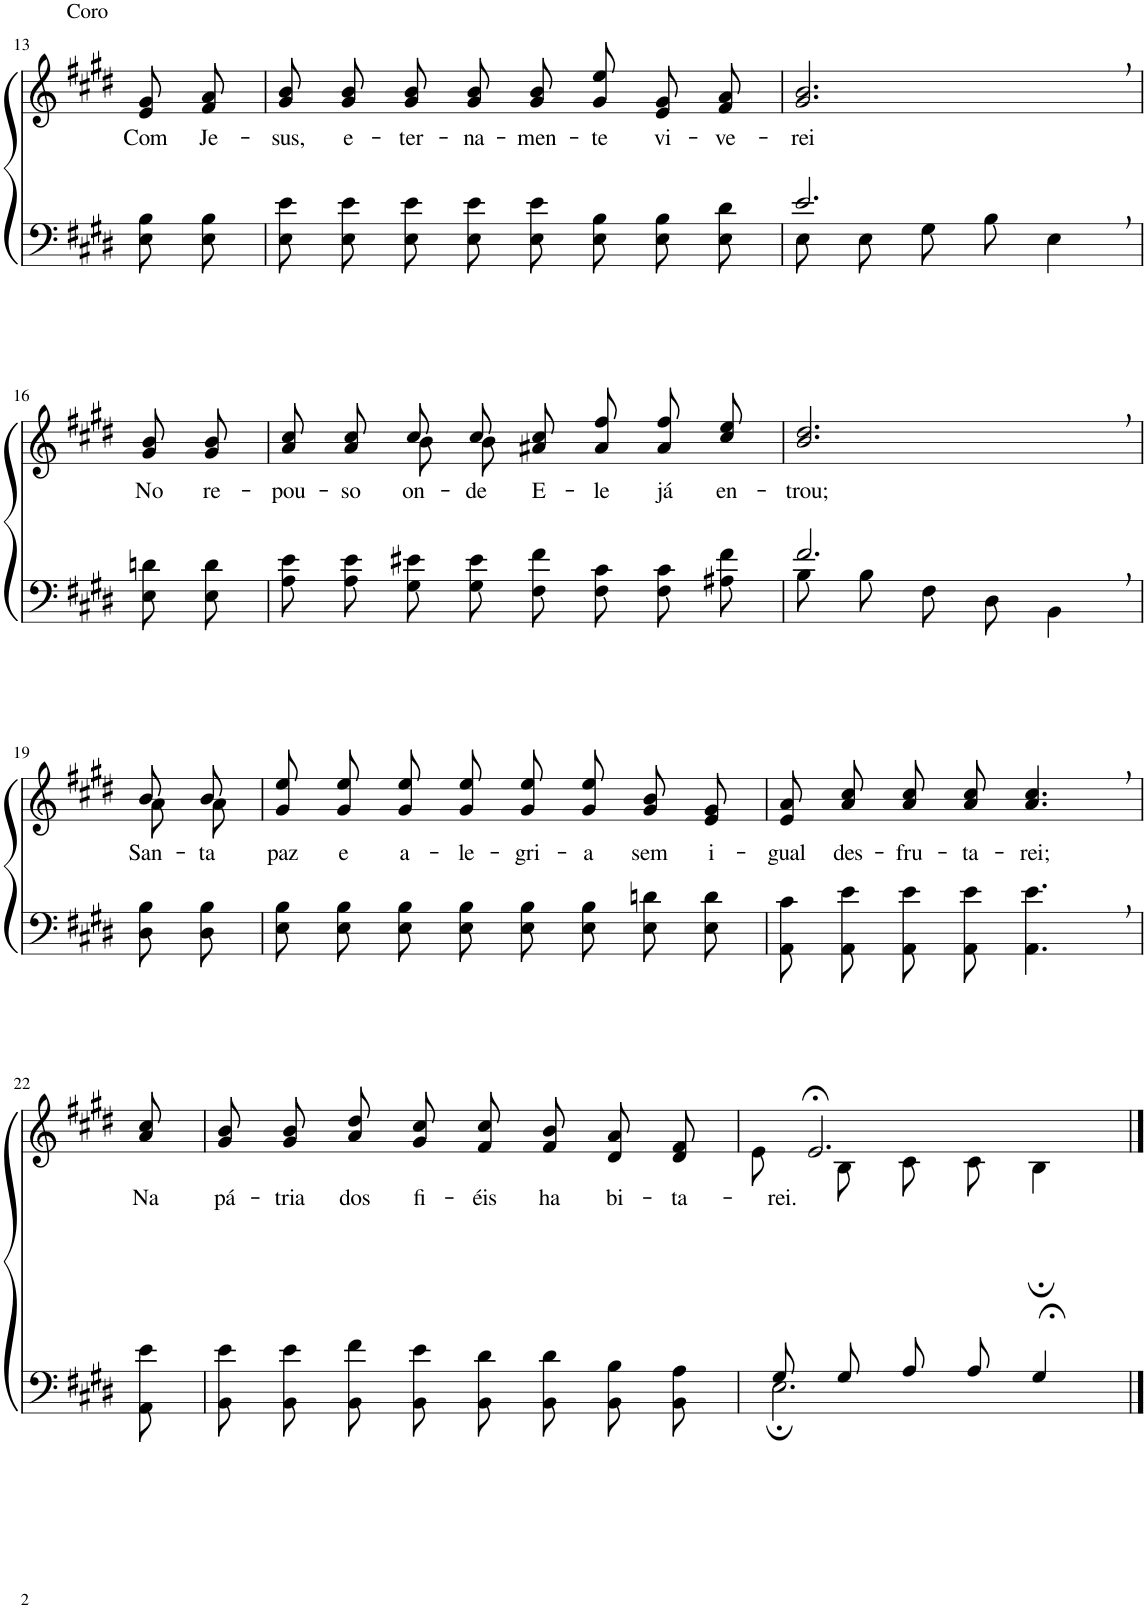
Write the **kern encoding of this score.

**kern	**kern	**text
*part2	*part1	*part1
*staff2	*staff1	*staff1
*I"Parte III e IV	*I"Parte I e II	*
!!LO:PB:g=z
*clefF4	*clefG2	*
*Trd1c2	*Trd1c2	*
*k[f#c#g#d#]	*k[f#c#g#d#]	*
*M4/4	*M4/4	*
=13	=13	=13
!	!LO:TX:a:t=Coro	!
!	!	!LO:LY:b
8E\ 8B\L	8e/ 8g#/L	Com
!	!	!LO:LY:b
8E\ 8B\J	8f#/ 8a/J	Je-
=14	=14	=14
!	!	!LO:LY:b
8E\ 8e\L	8g#/ 8b/L	-sus,
!	!	!LO:LY:b
8E\ 8e\J	8g#/ 8b/J	e-
!	!	!LO:LY:b
8E\ 8e\L	8g#/ 8b/L	-ter-
!	!	!LO:LY:b
8E\ 8e\J	8g#/ 8b/J	-na-
!	!	!LO:LY:b
8E\ 8e\L	8g#\ 8b\L	-men-
!	!	!LO:LY:b
8E\ 8B\J	8g#\ 8ee\J	-te
!	!	!LO:LY:b
8E\ 8B\L	8e/ 8g#/L	vi-
!	!	!LO:LY:b
8E\ 8d#\J	8f#/ 8a/J	-ve-
=15	=15	=15
*^	*	*
!	!	!	!LO:LY:b
2.e,/	8E\L	2.g#/, 2.b/,	-rei
.	8E\J	.	.
.	8G#\L	.	.
.	8B\J	.	.
.	4E\	.	.
!!LO:LB:g=z
=16	=16	=16	=16
!	!	!	!LO:LY:b
*v	*v	*	*
8E\ 8dn\L	8g#/ 8b/L	No
!	!	!LO:LY:b
8E\ 8d\J	8g#/ 8b/J	re-
=17	=17	=17
!	!	!LO:LY:b
*	*^	*
8A\ 8e\L	8a\ 8cc#\L	4ryy	-pou-
!	!	!	!LO:LY:b
8A\ 8e\J	8a\ 8cc#\J	.	-so
!	!	!	!LO:LY:b
8G#\ 8e#X\L	8cc#/L	8b\L	on-
!	!	!	!LO:LY:b
8G#\ 8e#\J	8cc#/J	8b\J	-de
!	!	!	!LO:LY:b
8F#\ 8f#\L	8a#X\ 8cc#\L	2ryy	E-
!	!	!	!LO:LY:b
8F#\ 8c#\J	8a#\ 8ff#\J	.	-le
!	!	!	!LO:LY:b
8F#\ 8c#\L	8a#\ 8ff#\L	.	já
!	!	!	!LO:LY:b
8A#X\ 8f#\J	8cc#\ 8ee\J	.	en-
*	*v	*v	*
=18	=18	=18
*^	*	*
!	!	!	!LO:LY:b
2.f#,/	8B\L	2.b/, 2.dd#/,	-trou;
.	8B\J	.	.
.	8F#\L	.	.
.	8D#\J	.	.
.	4BB\	.	.
!!LO:LB:g=z
=19	=19	=19	=19
*	*	*^	*
!	!	!	!	!LO:LY:b
*v	*v	*	*	*
8D#\ 8B\L	8b/L	8a\L	San-
!	!	!	!LO:LY:b
8D#\ 8B\J	8b/J	8a\J	-ta
=20	=20	=20	=20
!	!	!	!LO:LY:b
*	*v	*v	*
8E\ 8B\L	8g#\ 8ee\L	paz
!	!	!LO:LY:b
8E\ 8B\J	8g#\ 8ee\J	e
!	!	!LO:LY:b
8E\ 8B\L	8g#\ 8ee\L	a-
!	!	!LO:LY:b
8E\ 8B\J	8g#\ 8ee\J	-le-
!	!	!LO:LY:b
8E\ 8B\L	8g#\ 8ee\L	-gri-
!	!	!LO:LY:b
8E\ 8B\J	8g#\ 8ee\J	-a
!	!	!LO:LY:b
8E\ 8dn\L	8g#/ 8b/L	sem
!	!	!LO:LY:b
8E\ 8d\J	8e/ 8g#/J	i-
=21	=21	=21
!	!	!LO:LY:b
8AA\ 8c#\L	8e/ 8a/L	-gual
!	!	!LO:LY:b
8AA\ 8e\J	8a/ 8cc#/J	des-
!	!	!LO:LY:b
8AA\ 8e\L	8a\ 8cc#\L	-fru-
!	!	!LO:LY:b
8AA\ 8e\J	8a\ 8cc#\J	-ta-
!	!	!LO:LY:b
4.AA\, 4.e\,	4.a/, 4.cc#/,	-rei;
!!LO:LB:g=z
=22	=22	=22
!	!	!LO:LY:b
8AA\ 8e\	8a/ 8cc#/	Na
=23	=23	=23
!	!	!LO:LY:b
8BB\ 8e\L	8g#/ 8b/L	pá-
!	!	!LO:LY:b
8BB\ 8e\J	8g#/ 8b/J	-tria
!	!	!LO:LY:b
8BB\ 8f#\L	8a\ 8dd#\L	dos
!	!	!LO:LY:b
8BB\ 8e\J	8g#\ 8cc#\J	fi-
!	!	!LO:LY:b
8BB\ 8d#\L	8f#/ 8cc#/L	-éis
!	!	!LO:LY:b
8BB\ 8d#\J	8f#/ 8b/J	ha
!	!	!LO:LY:b
8BB\ 8B\L	8d#/ 8a/L	bi-
!	!	!LO:LY:b
8BB\ 8A\J	8d#/ 8f#/J	-ta-
=24	=24	=24
*^	*	*
!	!	!	!LO:LY:b
*	*	*^	*
8G#/L	2.E;\	2.e;</	8e\L	-rei.
8G#/J	.	.	8B\J	.
8A/L	.	.	8c#\L	.
8A/J	.	.	8c#\J	.
4G#;</	.	.	4B;\	.
*v	*v	*	*	*
*	*v	*v	*
==	==	==
*-	*-	*-
